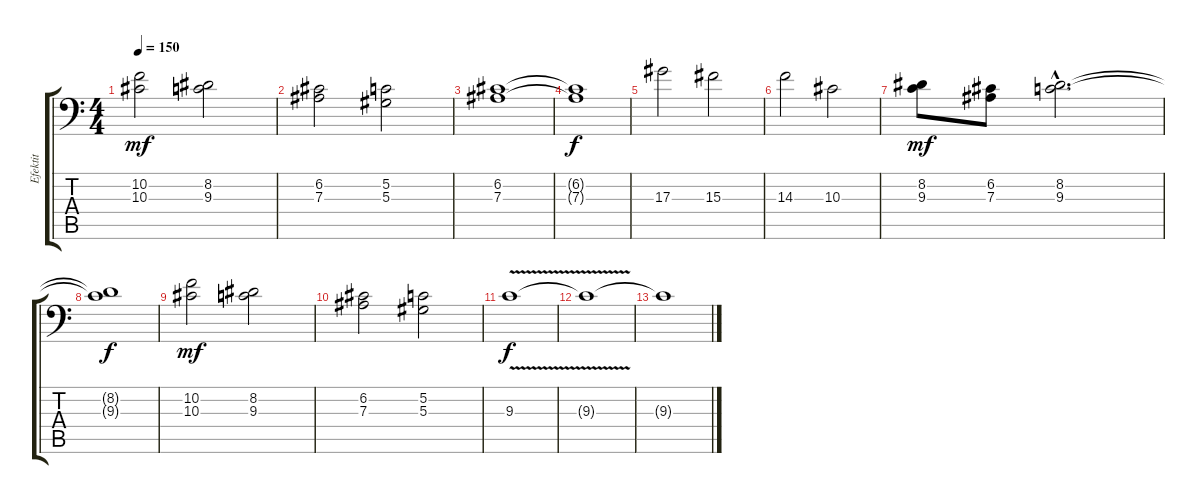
\track ("Efektit" "Efektit") {instrument lead1square}
\staff {score tabs}
\tuning (C4 G3 Eb3 Bb2 F2 Bb1) {hide}
\ts (4 4)
\tempo 150
\clef f4
\ks c
(10.2 10.3).2{dy mf volume 13 balance 8 instrument lead1square} (8.2 9.3).2 |
(6.2 7.3).2{volume 13 balance 8 instrument lead1square} (5.2 5.3).2 |
(6.2 7.3).1{volume 13 balance 8 instrument lead1square} |
(6.2{t} 7.3{t}).1{dy f} |
17.3.2{volume 13 balance 8 instrument lead1square} 15.3.2 |
14.3.2{volume 13 balance 8 instrument lead1square} 10.3.2 |
(8.2 9.3).8{dy mf volume 13 balance 8 instrument lead1square} (6.2 7.3).8 (8.2{hac} 9.3{hac}).2{d} |
(8.2{t} 9.3{t}).1{dy f} |
(10.2 10.3).2{dy mf volume 13 balance 8 instrument lead1square} (8.2 9.3).2 |
(6.2 7.3).2{volume 13 balance 8 instrument lead1square} (5.2 5.3).2 |
9.3{v}.1{dy f volume 0 instrument pad1newage} |
9.3{t}.1 |
9.3{t}.1
